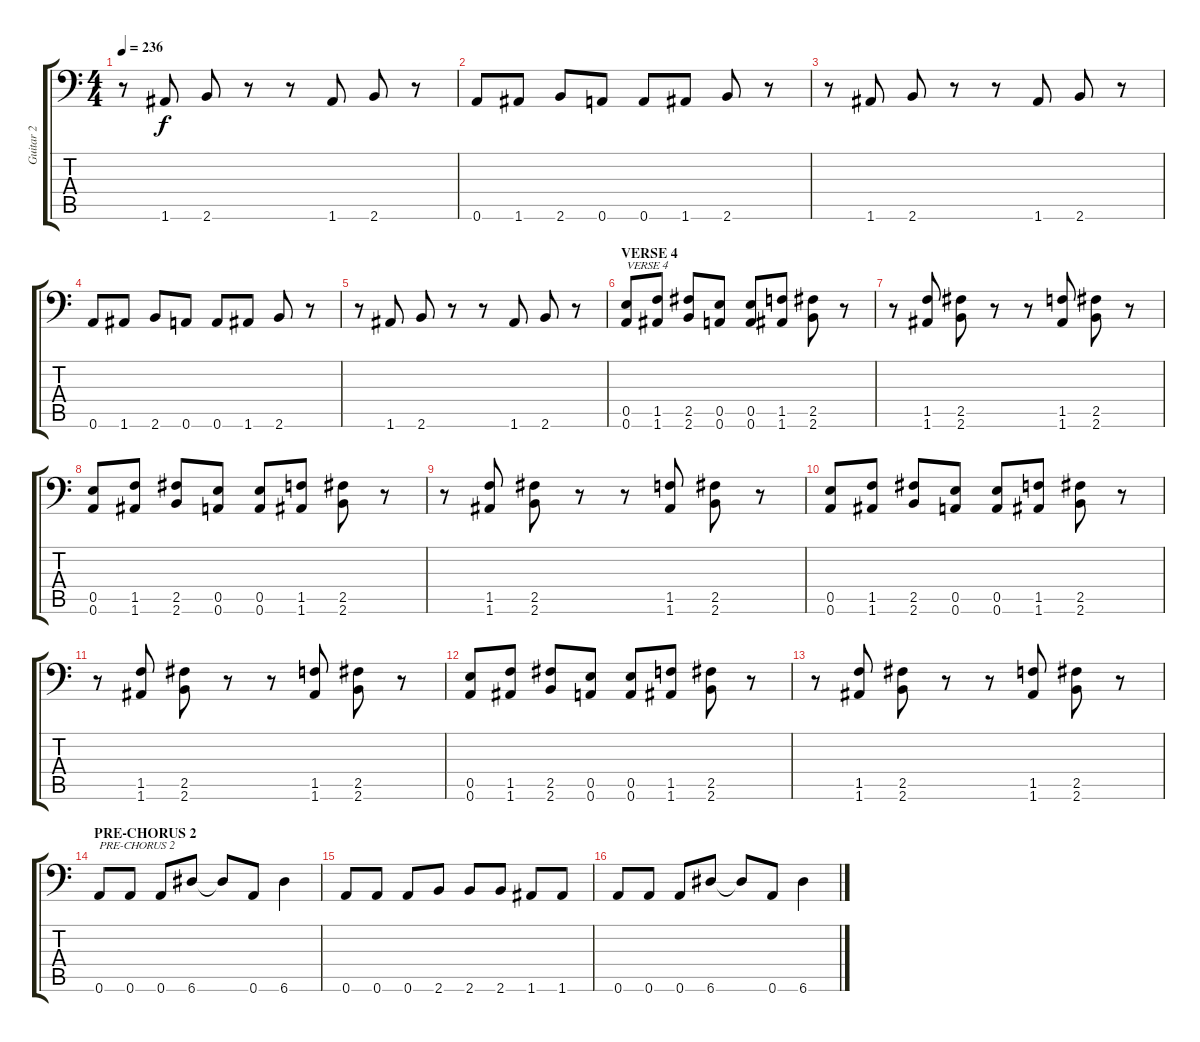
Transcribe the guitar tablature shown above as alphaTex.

\track ("Guitar 2" "Guitar 2") {instrument distortionguitar}
\staff {score tabs}
\tuning (B3 Gb3 D3 A2 E2 A1) {hide}
\ts (4 4)
\tempo 236
\clef f4
\ks c
r.8{dy f} 1.6.8 2.6.8 r.8 r.8 1.6.8 2.6.8 r.8 |
0.6.8 1.6.8 2.6.8 0.6.8 0.6.8 1.6.8 2.6.8 r.8 |
r.8 1.6.8 2.6.8 r.8 r.8 1.6.8 2.6.8 r.8 |
0.6.8 1.6.8 2.6.8 0.6.8 0.6.8 1.6.8 2.6.8 r.8 |
r.8 1.6.8 2.6.8 r.8 r.8 1.6.8 2.6.8 r.8 |
\section ("" "VERSE 4")
(0.5 0.6).8{txt "VERSE 4"} (1.5 1.6).8 (2.5 2.6).8 (0.5 0.6).8 (0.5 0.6).8 (1.5 1.6).8 (2.5 2.6).8 r.8 |
r.8 (1.5 1.6).8 (2.5 2.6).8 r.8 r.8 (1.5 1.6).8 (2.5 2.6).8 r.8 |
(0.5 0.6).8 (1.5 1.6).8 (2.5 2.6).8 (0.5 0.6).8 (0.5 0.6).8 (1.5 1.6).8 (2.5 2.6).8 r.8 |
r.8 (1.5 1.6).8 (2.5 2.6).8 r.8 r.8 (1.5 1.6).8 (2.5 2.6).8 r.8 |
(0.5 0.6).8 (1.5 1.6).8 (2.5 2.6).8 (0.5 0.6).8 (0.5 0.6).8 (1.5 1.6).8 (2.5 2.6).8 r.8 |
r.8 (1.5 1.6).8 (2.5 2.6).8 r.8 r.8 (1.5 1.6).8 (2.5 2.6).8 r.8 |
(0.5 0.6).8 (1.5 1.6).8 (2.5 2.6).8 (0.5 0.6).8 (0.5 0.6).8 (1.5 1.6).8 (2.5 2.6).8 r.8 |
r.8 (1.5 1.6).8 (2.5 2.6).8 r.8 r.8 (1.5 1.6).8 (2.5 2.6).8 r.8 |
\section ("" "PRE-CHORUS 2")
0.6.8{txt "PRE-CHORUS 2"} 0.6.8 0.6.8 6.6.8 6.6{t}.8 0.6.8 6.6.4 |
0.6.8 0.6.8 0.6.8 2.6.8 2.6.8 2.6.8 1.6.8 1.6.8 |
0.6.8 0.6.8 0.6.8 6.6.8 6.6{t}.8 0.6.8 6.6.4
